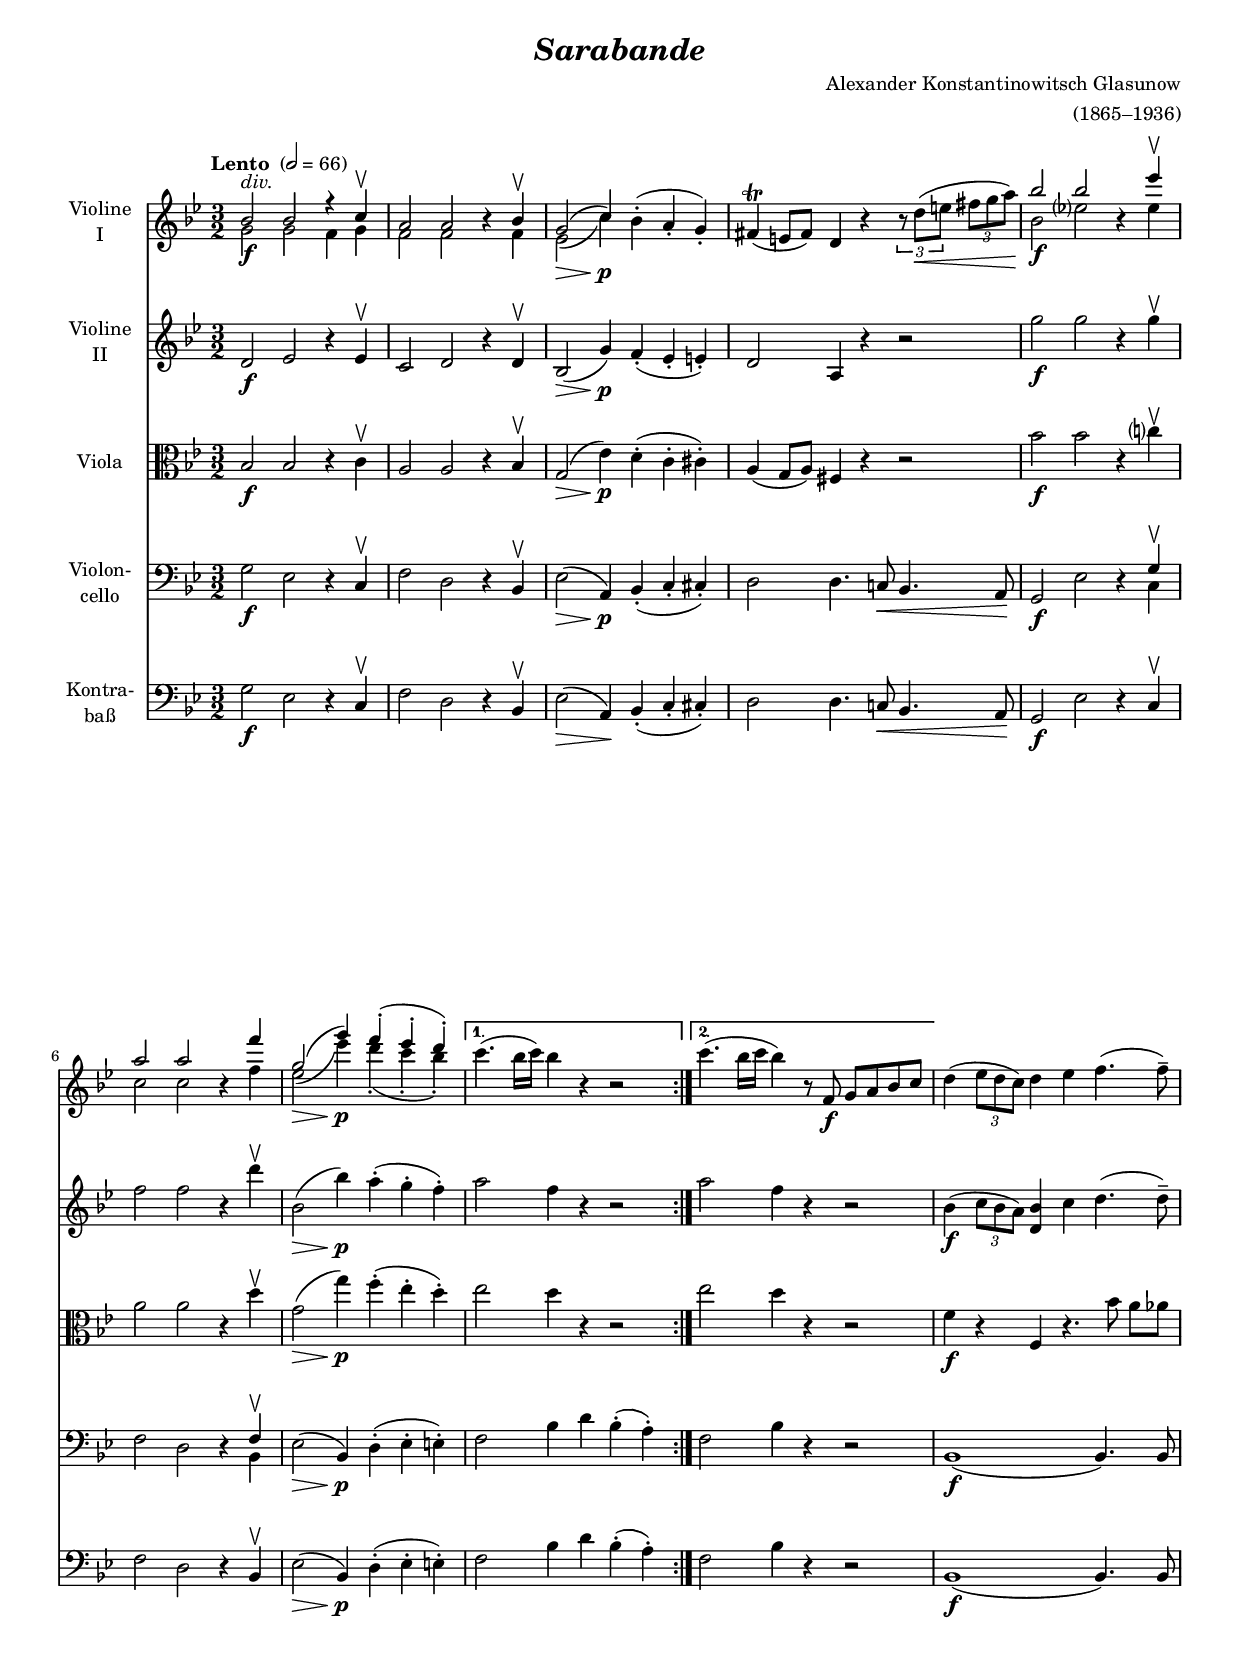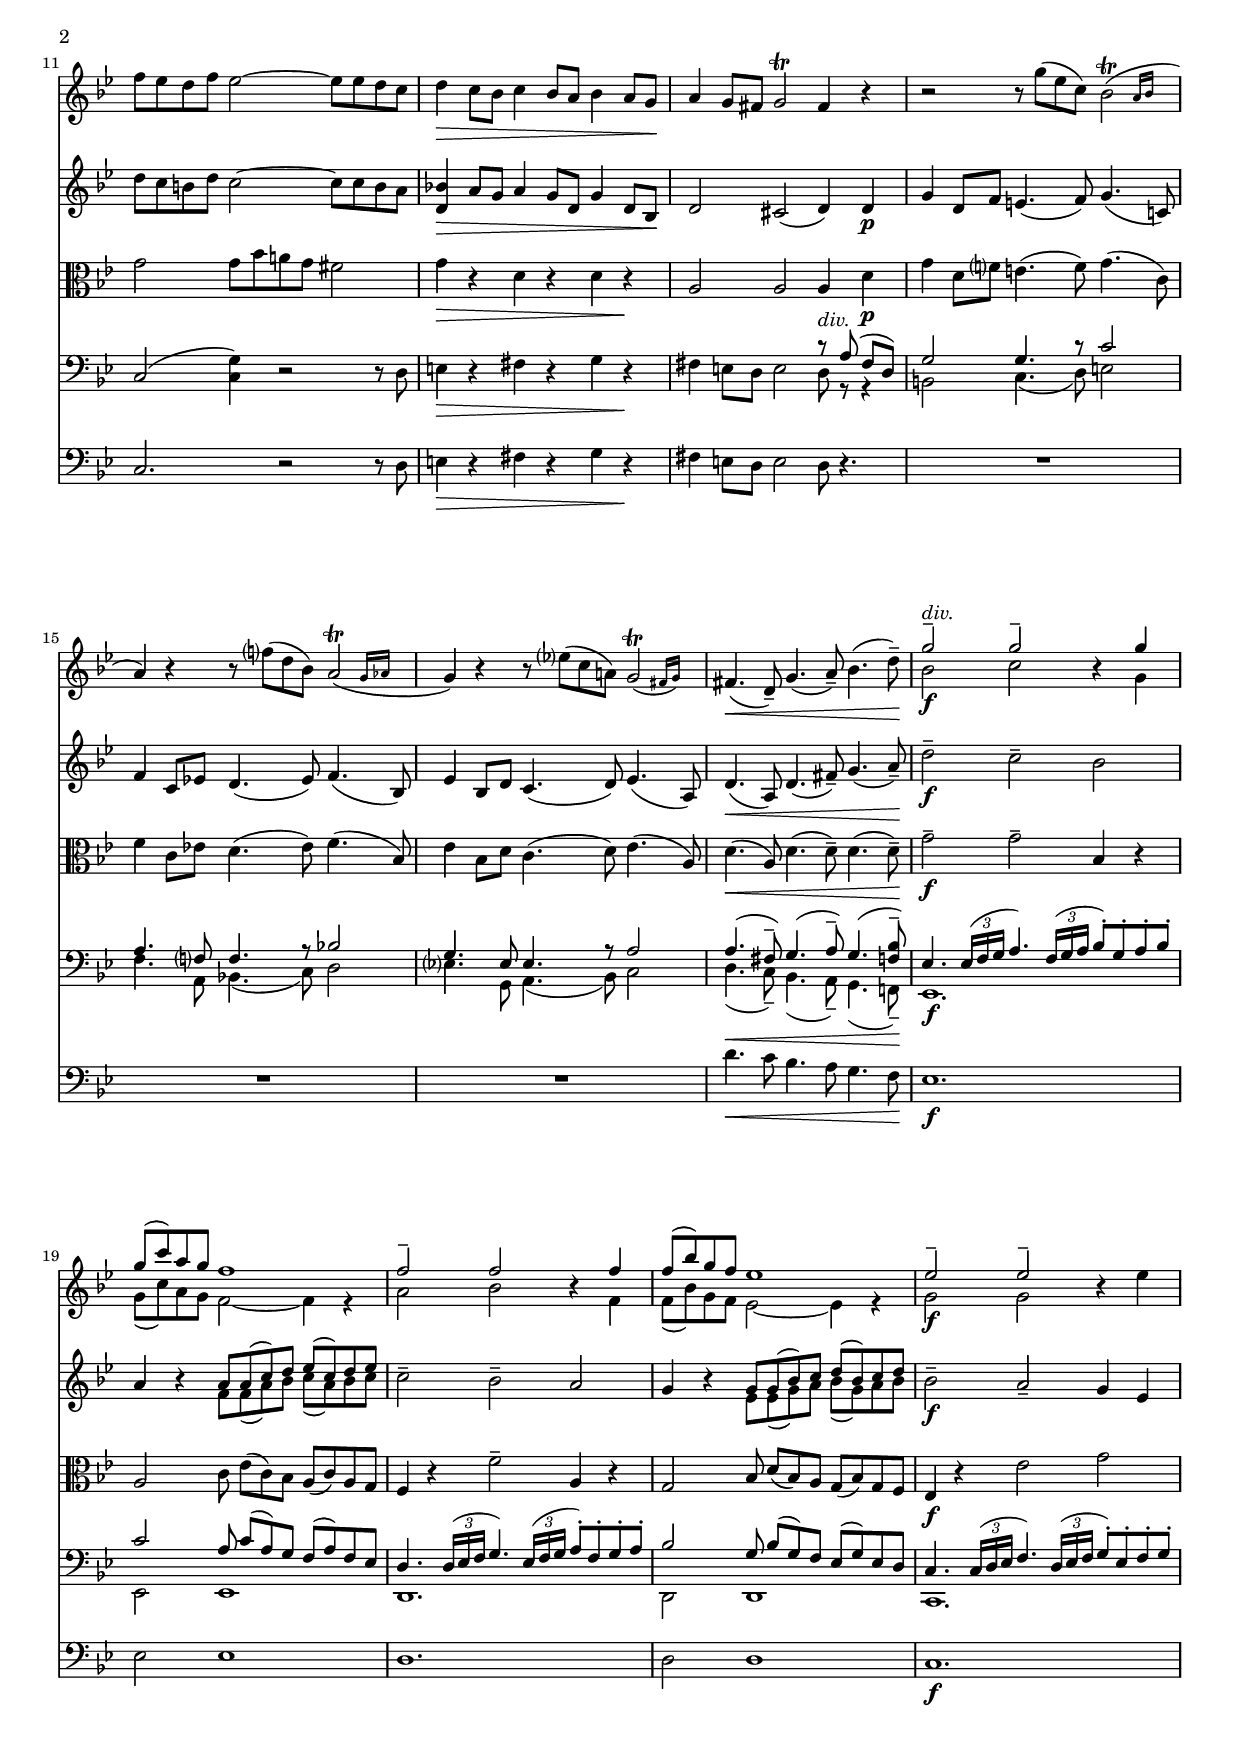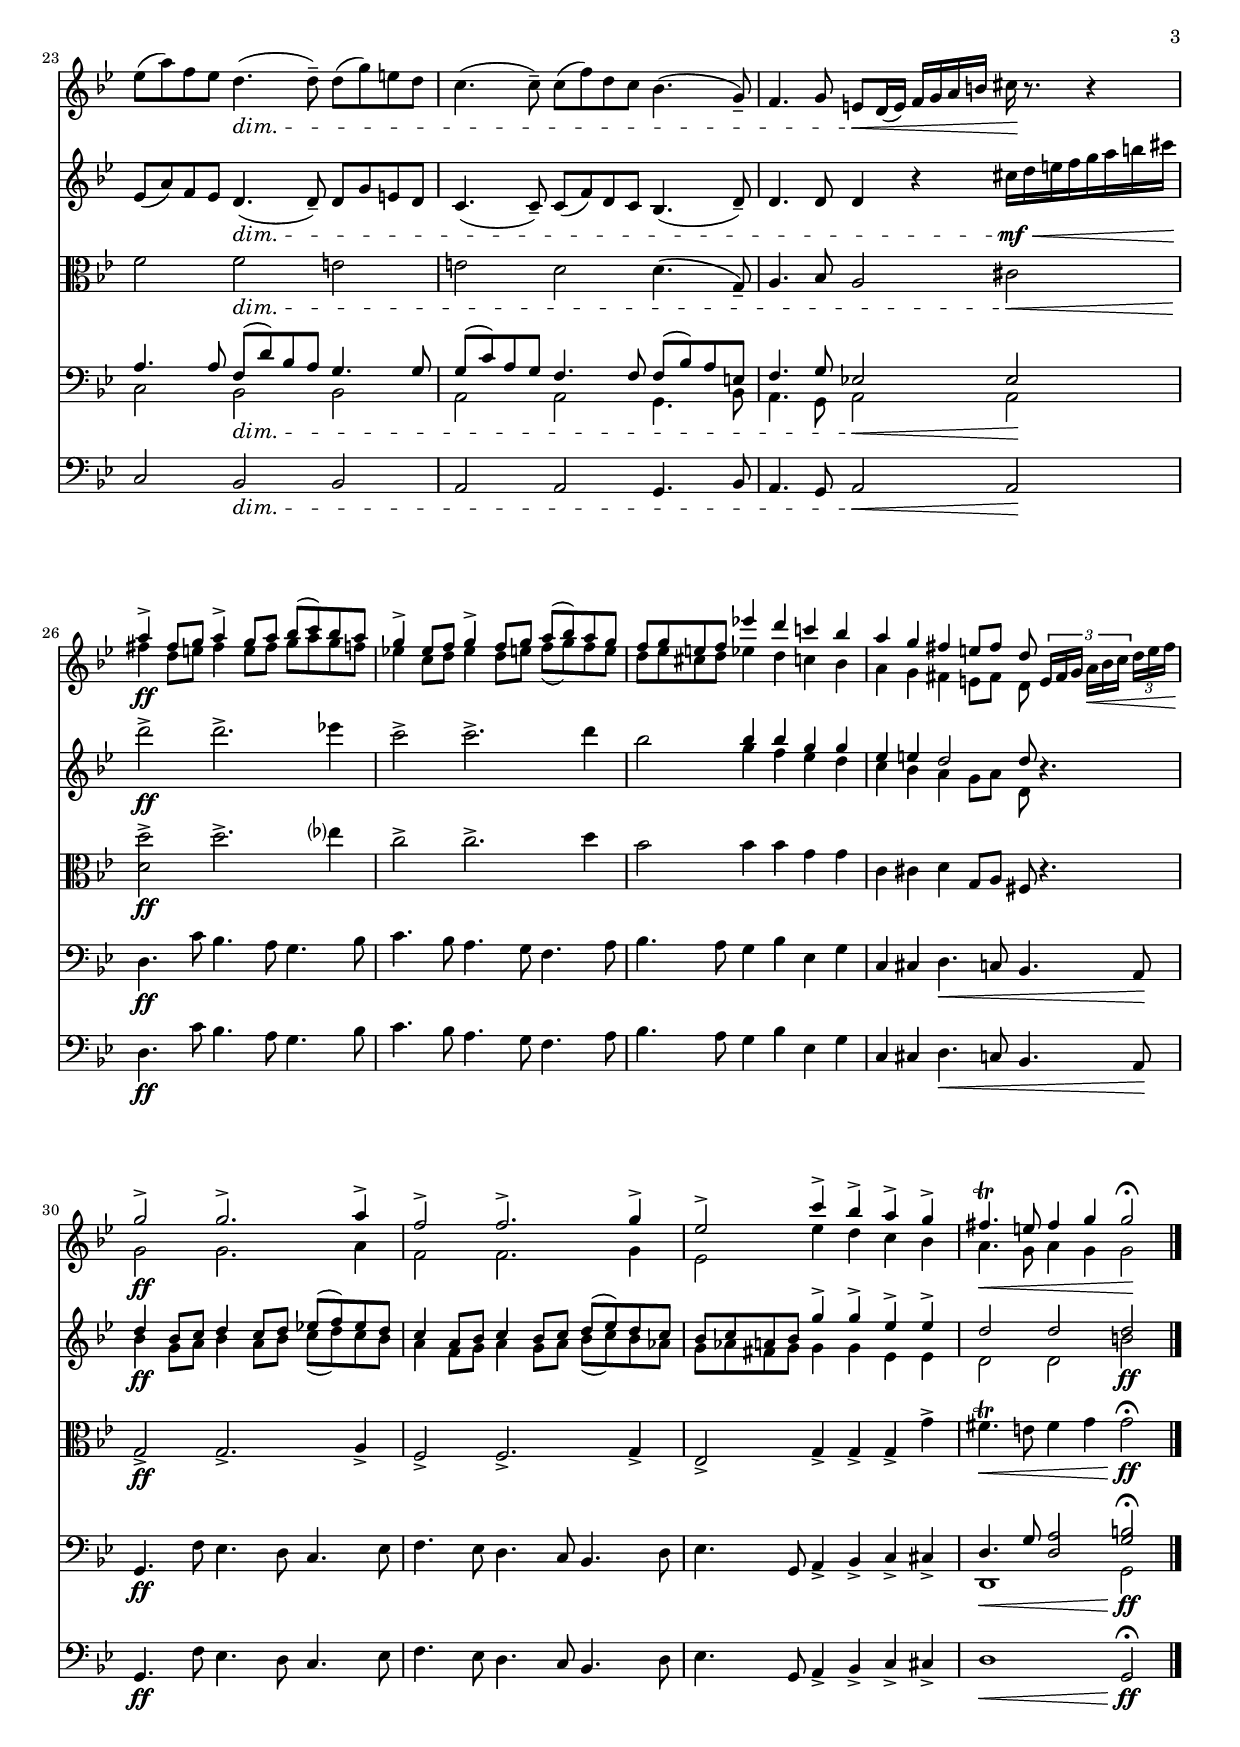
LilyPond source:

\version "2.14.2"
\include "deutsch.ly"

#(set-global-staff-size 16.7)

\header {
  title     = \markup \bold \italic "Sarabande"
   composer  = "Alexander Konstantinowitsch Glasunow"
  arranger  = "(1865–1936)"
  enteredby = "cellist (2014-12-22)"
}

voiceconsts = {
  \key g \minor
  \time 3/2
  \tempo "Lento " 2=66
  \numericTimeSignature
  \compressFullBarRests
  \set tupletSpannerDuration = #(ly:make-moment 1 4)
}

mifl= "oboe"
mist = "string ensemble 1"
miva = "pizzicato strings"
%miba = "bassoon"
miba = "drawbar organ"

div  = \markup \italic "div."

va = \relative c'' {
  \voiceconsts

  \repeat volta 2 {
    << { b2^\div b2 r4 c\upbow } \\ { g2\f g2 f4 g } >>
    << { a2 a } \\ { f f } >> r4 << b\upbow \\ f >>
    << { g2( c4) } \\ { es,2(\> c'4)\p } >> b(-. a-. g)-.
    fis(\trill e8 fis) d4 r \times 2/3 { r8 d'(\< e fis[ g a])\! }

    << { b2 b } \\ { b,\f es? } >> r4 << es'\upbow \\ es, >>
    << { a2 a } \\ { c, c } >> r4 << f' \\ f, >>
    << { g2( g'4) f(-. es-. d)-. } \\ { es,2(\> es'4)\!\p d(-. c-. b)-. } >>
  }
  \alternative {
    { c4.( b16 c) b4 r r2 }
    { c4.( b16 c b4) r8 f,\f g a b c }
  }
  d4( \times 2/3 { es8 d c) } d4 es f4.( f8)--
  f es d f es2~ es8 es d c

  d4\> c8 b c4 b8 a b4 a8 g\!
  a4 g8 fis g2\trill fis4 r
  r2 r8 g'( es c) \afterGrace b2(\trill { a16[ b] }

  a4) r r8 f'?( d b) \afterGrace a2(\trill { g16[ as] }
  g4) r r8 es'?( c a!) \afterGrace g2(\trill { fis16[ g]) }
  fis4.(\< d8)-- g4.( a8)-- b4.( d8)--\!

  << { g2--^\div g--} \\ { b,\f c } >> r4 << g' \\ g, >>
  << { g'8( c) a g  f1 } \\ { g,8( c) a g f2~ f4 r} >>
  << { f'2-- f } \\ { a, b } >> r4 << f' \\ f, >> 
  << { f'8( b) g f es1 } \\ { f,8( b) g f es2~ es4 r } >>

  << { es'2-- es-- } \\ { g,\f g } >> r4 es'
  es8( a) f es d4.(\dim d8)-- d( g) e d
  c4.( c8)-- c( f) d c b4.( g8)--

  f4. g8 e\< d16( e) f[ g a h] cis\! r8. r4
  << { a'4-> fis8 g a4-> g8 a b( c) b a } \\ { fis4\ff d8 e fis4 e8 fis g a g f } >>
  << { g4-> es8 f g4-> f8 g a( b) a g } \\ { es!4 c8 d es4 d8 e f( g) f e } >>

  << { f g e f es'!4 d c! b } \\ { d,8 es cis d es!4 d c! b } >>
  << { a' g fis e8 fis d } \\ { a4 g fis e8 fis d } >> \times 2/3 { e16 fis g a[\< b c] d e fis\! }

  << { g2-> g2.-> a4-> } \\ { g,2\ff g2. a4 } >>
  << { f'2-> f2.-> g4-> } \\ { f,2 f2. g4 } >>
  << { es'2-> c'4-> b-> a-> g-> } \\ { es,2 es'4 d c b } >>
  << { fis'4.\trill e8 fis4 g g2 \fermata } \\ { a,4.\< g8 a4 g g2\! } >> \bar "|."
}

vb = \relative c' {
  \voiceconsts

  \repeat volta 2 {
    d2\f es r4 es\upbow
    c2 d r4 d\upbow
    b2(\> g'4)\!\p f(-. es-. e)-.
    d2 a4 r r2

    g''\f g r4 g\upbow
    f2 f r4 d'\upbow
    b,2(\> b'4)\!\p a(-. g-. f)-.
  }
  \alternative {
    { a2 f4 r r2 }
    { a2 f4 r r2}
  }
  b,4(\f \times 2/3 { c8 b a) } <d, b'>4 c'
  d4.( d8)--
  d c h d c2~c8 c h a

  <d, b'!>4\> a'8 g a4 g8 d g4 d8 b\!
  d2 cis( d4) d\p
  g d8 f e4.( f8) g4.( c,!8)

  f4 c8 es! d4.( es8) f4.( b,8)
  es4 b8 d c4.( d8) es4.( a,8)
  d4.(\< a8) d4.( fis8)-- g4.( a8)--\!
  d2--\f c-- b

  a4 r << { a8 a( c) d  es( c) d es } \\ { f, f( a) b c( a) b c } >>
  c2-- b-- a
  g4 r << { g8 g( b) c d( b) c d } \\ { es, es( g) a b( g) a b } >>
  b2--\f a-- g4 es

  es8( a) f es d4.(\dim d8)-- d g e d
  c4.( c8)-- c( f) d c b4.( d8)--
  d4. d8 d4 r cis'16\mf\<d e f g a h cis\!

  d2->\ff d2.-> es!4
  c2-> c2.-> d4
  b2 << { b4 b g g } \\ { g f es d } >>
  << { es e d2 d8 } \\ { c4 b a g8 a d, } >> r4.

  << { d'4 b8 c d4 c8 d es!( f) es d } \\ { b4\ff g8 a b4 a8 b c( d) c b } >>
  << { c4 a8 b c4 b8 c d( es) d c } \\ { a4 f8 g a4 g8 a b( c) b as } >>

  << { b c a! b g'4-> g-> es-> es-> } \\ { g,8 as fis g g4 g es es } >>
  << { d'2 d d } \\ { d, d h'\ff } >> \bar "|."
}

vc = \relative c' {
  \voiceconsts
  \clef "alto"

  \repeat volta 2 {
    b2\f b r4 c\upbow
    a2 a r4 b\upbow
    g2(\> es'4)\!\p d(-. c-. cis)-.
    a( g8 a) fis4 r r2

    b'\f b r4 c?\upbow
    a2 a r4 d\upbow
    g,2(\> g'4)\!\p f(-. es-. d)-.
  }
  \alternative {
    { es2 d4 r r2 }
    { es2 d4 r r2 }
  }
  f,4\f r f, r4. b'8 a[ as]
  g2 g8 b a! g fis2
  g4\> r d r d r\!

  a2 a a4 d\p
  g d8 f? e4.( f8) g4.( c,8)
  f4 c8 es! d4.( es8) f4.( b,8)
  es4 b8 d c4.( d8) es4.( a,8)

  d4.(\< a8) d4.( d8)-- d4.( d8)--\!
  g2--\f g-- b,4 r
  a2 c8 es[( c) b] a( c) a g
  f4 r f'2-- a,4 r

  g2 b8 d[( b) a] g( b) g f
  es4\f r es'2 g
  f f\dim e
  e d d4.( g,8)--

  a4. b8 a2 cis\<
  <d d'>->\ff d'2.-> es?4
  c2-> c2.-> d4
  b2 b4 b g g

  c, cis d g,8 a fis r4.
  g2->\ff g2.-> a4->
  f2-> f2.-> g4->

  es2-> g4-> g-> g-> g'->
  fis4.\trill\< e8 fis4 g g2\!\fermata\ff \bar "|."
}

vd = \relative c' {
  \voiceconsts
  \clef "bass"

  \repeat volta 2 {
    g2\f es r4 c\upbow
    f2 d r4 b\upbow
    es2(\> a,4)\!\p b(-. c-. cis)-.
    d2 d4. c!8\< b4. a8\!

    g2\f es' r4 << g\upbow \\ c, >>
    f2 d r4 << f\upbow \\ b, >>
    es2(\> b4)\!\p d(-. es-. e)-.
  }
  \alternative {
    { f2 b4 d b(-. a)-. }
    { f2 b4 r r2 }
  }
  b,1(\f b4.) b8
  c2( <c g'>4) r2 r8 d
  e4\> r fis r g r\!

  fis e8 d e2 << { r8^\div a( fis[ d]) } \\ { d r r4 } >>
  << { g2 g4. r8 c2 } \\ { h, c4.( d8) e2 } >>
  << { a4. f?8 f4. r8 b!2 } \\ { f4. a,8 b!4.( c8) d2 } >>
  << { g4. es8 es4. r8 a2 } \\ { es?4. g,8 a4.( b8) c2 } >>

  << { a'4.( fis8)-- g4.( a8)-- g4.( <f b>8)-- } \\ { d4.(\< c8)-- b4.( a8)-- g4.( f!8)--\! } >>
  << { es'4. \times 2/3 { es16( f g } a4.) \times 2/3 { f16( g a } b8)-. g-. a-. b-. } \\ es,,1.\f >>
  << { c''2 a8 c[( a) g] f( a) f es } \\ { es,2 es1 } >>

  << { d'4. \times 2/3 { d16( es f } g4.) \times 2/3 { es16( f g } a8)-. f-. g-.a-. } \\ d,,1. >>
  << { b''2 g8 b[( g) f] es( g) es d } \\ { d,2 d1 } >>
  << { c'4. \times 2/3 { c16( d es } f4.) \times 2/3 { d16( es f } g8)-. es-. f-. g-. } \\ c,,1. >>

  << { a''4. a8 f( d') b a g4. g8 } \\ { c,2 b\dim b } >>
  << { g'8( c) a g f4. f8 f( b) a e } \\ { a,2 a g4. b8 } >>
  << { f'4. g8 es!2 es } \\ { a,4. g8 a2\< a\! } >>

  d4.\ff c'8 b4. a8 g4. b8
  c4. b8 a4. g8 f4. a8
  b4. a8 g4 b es, g
  c, cis d4.\< c8 b4. a8\!

  g4.\ff f'8 es4. d8 c4. es8
  f4. es8 d4. c8 b4. d8
  es4. g,8 a4-> b-> c-> cis->
  << { d4. g8 <d a'>2 <g h>\fermata } \\ { d,1\< g2\!\ff } >> \bar "|."
}

ve = \relative c' {
  \voiceconsts
  \clef "bass"

  \repeat volta 2 {
    g2\f es r4 c\upbow
    f2 d r4 b\upbow
    es2(\> a,4)\! b(-. c-. cis)-.
    d2 d4. c!8\< b4. a8\!

    g2\f es' r4 c\upbow
    f2 d r4 b\upbow
    es2(\> b4)\!\p d(-. es-.e)-.
  }
  \alternative {
    { f2 b4 d b(-. a)-. }
    { f2 b4 r r2 }
  }
  b,1(\f b4.) b8
  c2. r2 r8 d
  e4\> r fis r g r\!

  fis e8 d e2 d8 r4.
  R1.*3
  d'4.\< c8 b4. a8 g4. f8\!
  es1.\f
  es2 es1

  d1.
  d2 d1
  c1.\f
  c2 b\dim b
  a a g4. b8

  a4. g8 a2\< a\!
  d4.\ff c'8 b4. a8 g4. b8
  c4.b8 a4. g8 f4. a8
  b4.a8 g4 b es, g

  c, cis d4.\< c8 b4. a8\!
  g4.\ff f'8 es4. d8 c4. es8

  f4. es8 d4. c8 b4. d8
  es4. g,8 a4-> b-> c-> cis->
  d1\< g,2\!\fermata\ff \bar "|."
}


music = <<
      \new Staff {
        \set Staff.midiInstrument = \mist
        \set Staff.instrumentName = \markup \center-column { "Violine" "I" }
        \transpose g g { \va }
      }

      \new Staff {
        \set Staff.midiInstrument = \mist
        \set Staff.instrumentName = \markup \center-column { "Violine" "II" }
        \transpose g g { \vb }
      }

      \new Staff {
        \set Staff.midiInstrument = \mist
        \set Staff.instrumentName = \markup \center-column { "Viola" }
        \transpose g g { \vc }
      }

      \new Staff {
        \set Staff.midiInstrument = \miba
        \set Staff.instrumentName = \markup \center-column { "Violon-" "cello" }
        \transpose g g { \vd }
      }

      \new Staff {
        \set Staff.midiInstrument = \miba
        \set Staff.instrumentName = \markup \center-column { "Kontra-" "baß" }
        \transpose g g { \ve }
      }
>>

\book {
  \score {
   \music
    \layout {}
  }

  \score {
    \unfoldRepeats \music

    \midi {
      \context {
        \Score
      }
    }
  }
}
